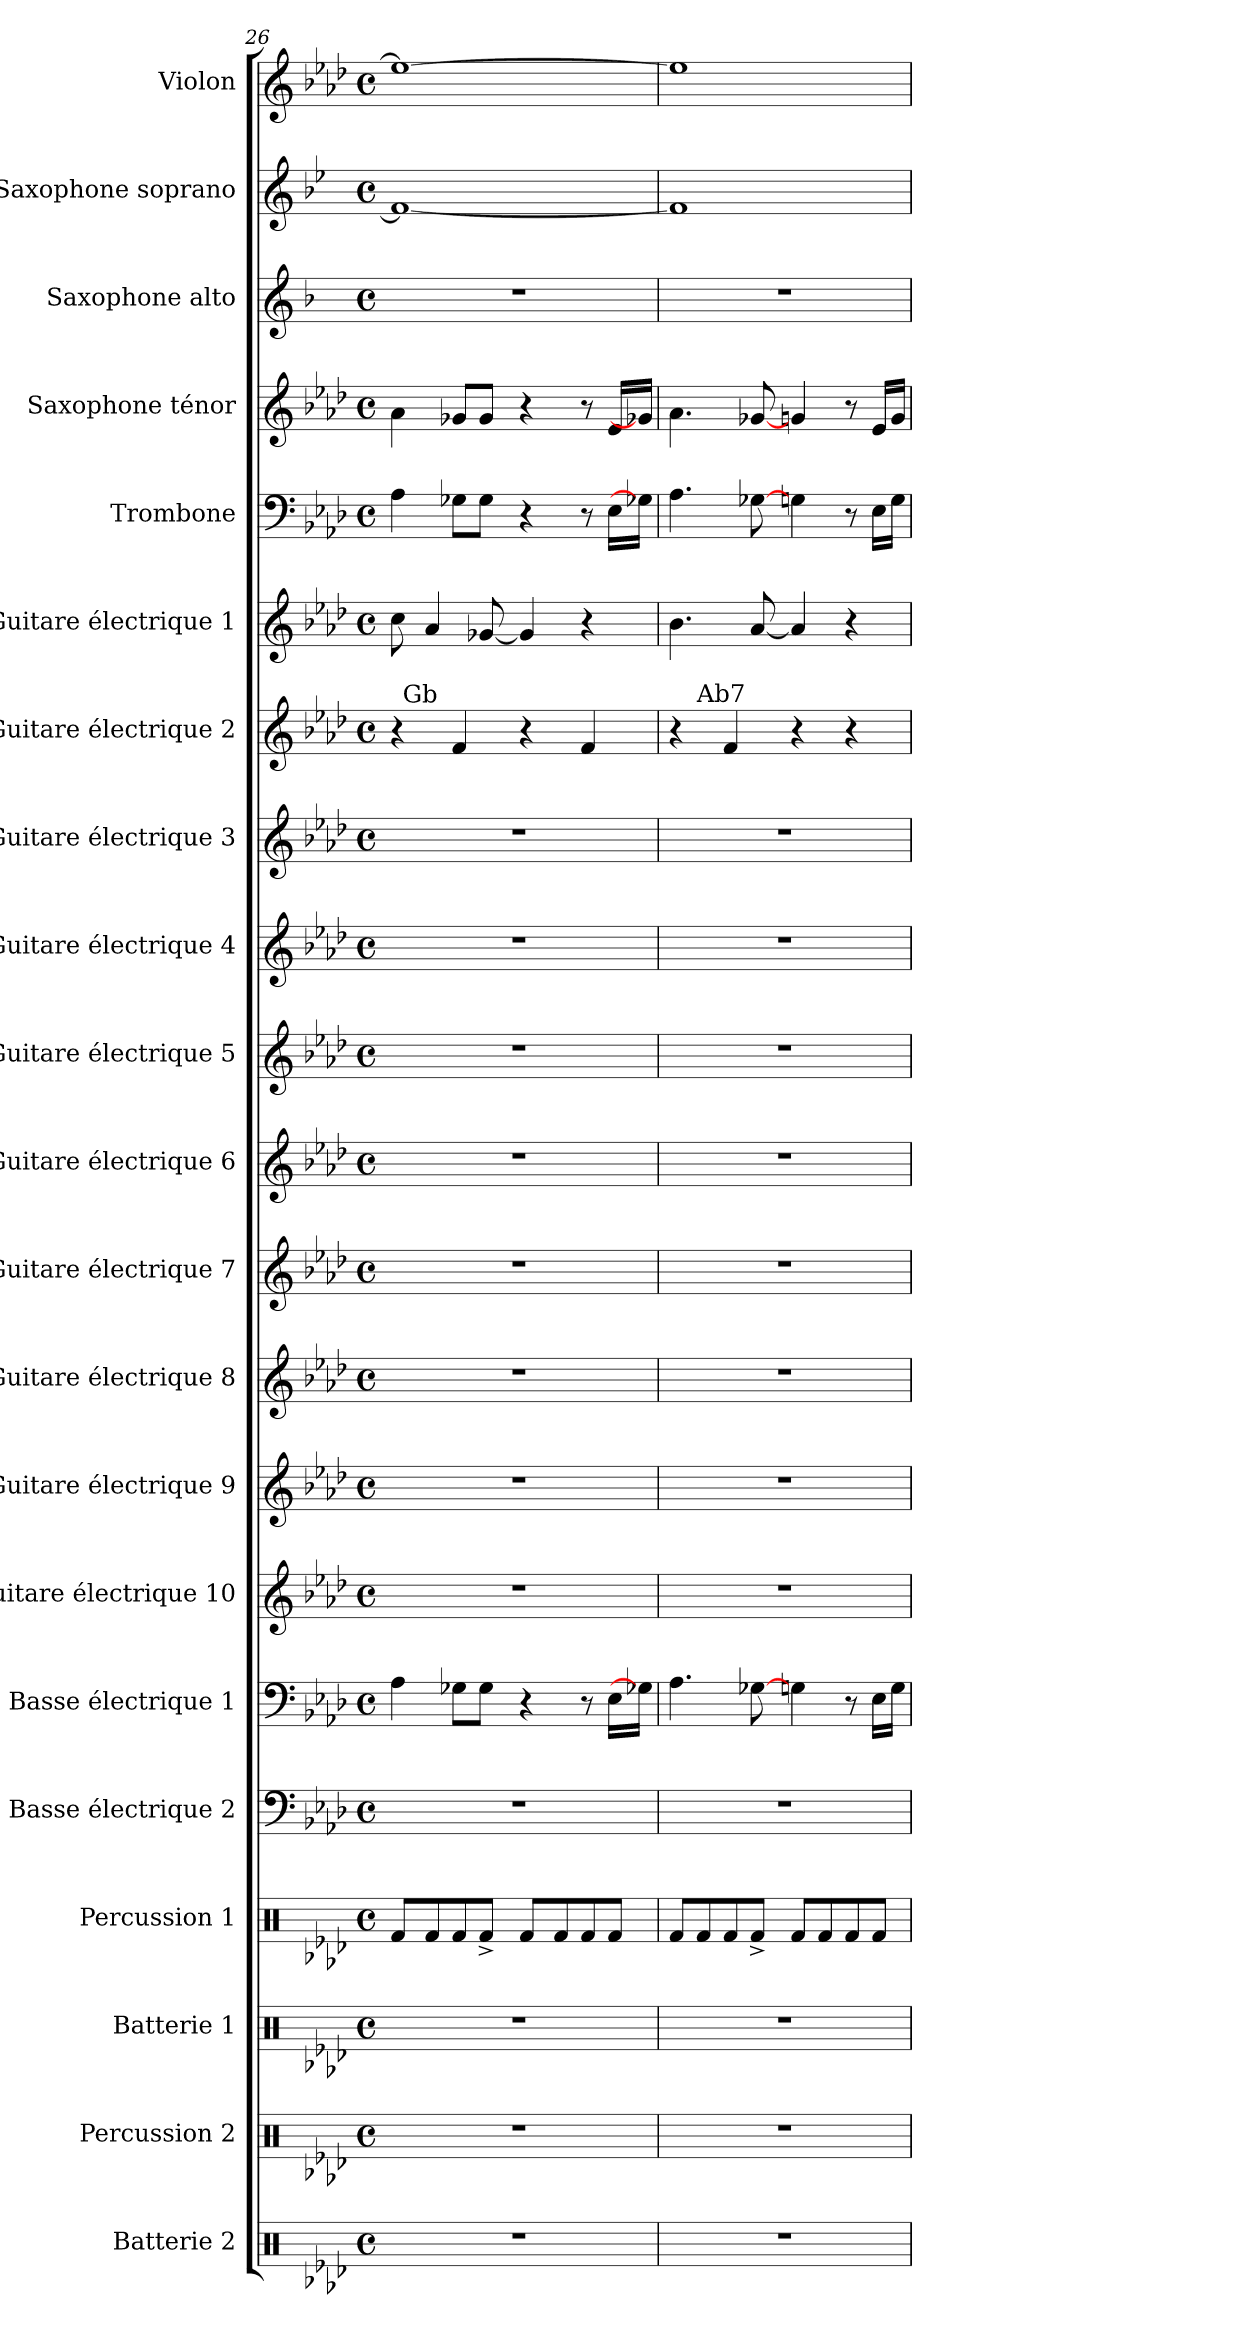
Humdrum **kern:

**kern	**kern	**kern	**kern	**kern	**kern	**kern	**kern	**kern	**kern	**kern	**kern	**kern	**kern	**kern	**kern	**kern	**kern	**kern	**kern	**kern
*part21	*part20	*part19	*part18	*part17	*part16	*part15	*part14	*part13	*part12	*part11	*part10	*part9	*part8	*part7	*part6	*part5	*part4	*part3	*part2	*part1
*staff21	*staff20	*staff19	*staff18	*staff17	*staff16	*staff15	*staff14	*staff13	*staff12	*staff11	*staff10	*staff9	*staff8	*staff7	*staff6	*staff5	*staff4	*staff3	*staff2	*staff1
*I"Batterie 2	*I"Percussion 2	*I"Batterie 1	*I"Percussion 1	*I"Basse électrique 2	*I"Basse électrique 1	*I"Guitare électrique 10	*I"Guitare électrique 9	*I"Guitare électrique 8	*I"Guitare électrique 7	*I"Guitare électrique 6	*I"Guitare électrique 5	*I"Guitare électrique 4	*I"Guitare électrique 3	*I"Guitare électrique 2	*I"Guitare électrique 1	*I"Trombone	*I"Saxophone ténor	*I"Saxophone alto	*I"Saxophone soprano	*I"Violon
*I'Batt. 2	*I'Perc. 2	*I'Batt. 1	*I'Perc. 1	*I'B.ƒ. 2	*I'B.ƒ. 1	*I'Gtr.ƒ. 10	*I'Gtr.ƒ. 9	*I'Gtr.ƒ. 8	*I'Gtr.ƒ. 7	*I'Gtr.ƒ. 6	*I'Gtr.ƒ. 5	*I'Gtr.ƒ. 4	*I'Gtr.ƒ. 3	*I'Gtr.ƒ. 2	*I'Gtr.ƒ. 1	*I'Tbn.	*I'Sx. T.	*I'Sx. A.	*I'Sx. S.	*I'Vln.
*clefX	*clefX	*clefX	*clefX	*clefF4	*clefF4	*clefG2	*clefG2	*clefG2	*clefG2	*clefG2	*clefG2	*clefG2	*clefG2	*clefG2	*clefG2	*clefF4	*clefG2	*clefG2	*clefG2	*clefG2
*	*	*	*	*ITrd7c12	*ITrd7c12	*ITrd7c12	*ITrd7c12	*ITrd7c12	*ITrd7c12	*ITrd7c12	*ITrd7c12	*ITrd7c12	*ITrd7c12	*ITrd7c12	*ITrd7c12	*	*ITrd8c14	*ITrd5c9	*ITrd1c2	*
*k[b-e-a-d-]	*k[b-e-a-d-]	*k[b-e-a-d-]	*k[b-e-a-d-]	*k[b-e-a-d-]	*k[b-e-a-d-]	*k[b-e-a-d-]	*k[b-e-a-d-]	*k[b-e-a-d-]	*k[b-e-a-d-]	*k[b-e-a-d-]	*k[b-e-a-d-]	*k[b-e-a-d-]	*k[b-e-a-d-]	*k[b-e-a-d-]	*k[b-e-a-d-]	*k[b-e-a-d-]	*k[b-e-a-d-]	*k[b-e-a-d-]	*k[b-e-a-d-]	*k[b-e-a-d-]
*A-:	*A-:	*A-:	*A-:	*A-:	*A-:	*A-:	*A-:	*A-:	*A-:	*A-:	*A-:	*A-:	*A-:	*A-:	*A-:	*A-:	*A-:	*A-:	*A-:	*A-:
*M4/4	*M4/4	*M4/4	*M4/4	*M4/4	*M4/4	*M4/4	*M4/4	*M4/4	*M4/4	*M4/4	*M4/4	*M4/4	*M4/4	*M4/4	*M4/4	*M4/4	*M4/4	*M4/4	*M4/4	*M4/4
*met(c)	*met(c)	*met(c)	*met(c)	*met(c)	*met(c)	*met(c)	*met(c)	*met(c)	*met(c)	*met(c)	*met(c)	*met(c)	*met(c)	*met(c)	*met(c)	*met(c)	*met(c)	*met(c)	*met(c)	*met(c)
=26	=26	=26	=26	=26	=26	=26	=26	=26	=26	=26	=26	=26	=26	=26	=26	=26	=26	=26	=26	=26
*	*	*	*	*	*	*	*	*	*	*	*	*	*	*^	*	*	*	*	*	*
1r	1r	1r	8Rf/L	1r	4AA-\	1r	1r	1r	1r	1r	1r	1r	1r	4r	32ryy	8c\	4A-\	4A-\	1r	1e-_	1ee-_
!	!	!	!	!	!	!	!	!	!	!	!	!	!	!	!LO:TX:a:t=Gb	!	!	!	!	!	!
.	.	.	.	.	.	.	.	.	.	.	.	.	.	.	2ryy	.	.	.	.	.	.
.	.	.	8Rf/	.	.	.	.	.	.	.	.	.	.	.	.	4A-/	.	.	.	.	.
.	.	.	8Rf/	.	8GG-X\L	.	.	.	.	.	.	.	.	4F/	.	.	8G-X\L	8G-X/L	.	.	.
.	.	.	8Rf^</J	.	8GG-\J	.	.	.	.	.	.	.	.	.	.	[8G-X/	8G-\J	8G-/J	.	.	.
.	.	.	8Rf/L	.	4r	.	.	.	.	.	.	.	.	4r	.	4G-/]	4r	4r	.	.	.
.	.	.	.	.	.	.	.	.	.	.	.	.	.	.	4...ryy	.	.	.	.	.	.
.	.	.	8Rf/	.	.	.	.	.	.	.	.	.	.	.	.	.	.	.	.	.	.
.	.	.	8Rf/	.	8r	.	.	.	.	.	.	.	.	4F/	.	4r	8r	8r	.	.	.
.	.	.	8Rf/J	.	16EE-\LL	.	.	.	.	.	.	.	.	.	.	.	16E-\LL	16E-/LL	.	.	.
.	.	.	.	.	16GG-X\JJ]	.	.	.	.	.	.	.	.	.	.	.	16G-X\JJ]	16G-X/JJ]	.	.	.
=27	=27	=27	=27	=27	=27	=27	=27	=27	=27	=27	=27	=27	=27	=27	=27	=27	=27	=27	=27	=27	=27
1r	1r	1r	8Rf/L	1r	4.AA-\	1r	1r	1r	1r	1r	1r	1r	1r	4r	8ryy	4.B-\	4.A-\	4.A-\	1r	1e-]	1ee-]
!	!	!	!	!	!	!	!	!	!	!	!	!	!	!	!LO:TX:a:t=Ab7	!	!	!	!	!	!
.	.	.	8Rf/	.	.	.	.	.	.	.	.	.	.	.	2..ryy	.	.	.	.	.	.
.	.	.	8Rf/	.	.	.	.	.	.	.	.	.	.	4F/	.	.	.	.	.	.	.
.	.	.	8Rf^</J	.	[8GG-X\	.	.	.	.	.	.	.	.	.	.	[8A-/	[8G-X\	[8G-X/	.	.	.
.	.	.	8Rf/L	.	4GG\	.	.	.	.	.	.	.	.	4r	.	4A-/]	4G\	4G/	.	.	.
.	.	.	8Rf/	.	.	.	.	.	.	.	.	.	.	.	.	.	.	.	.	.	.
.	.	.	8Rf/	.	8r	.	.	.	.	.	.	.	.	4r	.	4r	8r	8r	.	.	.
.	.	.	8Rf/J	.	16EE-\LL	.	.	.	.	.	.	.	.	.	.	.	16E-\LL	16E-/LL	.	.	.
.	.	.	.	.	16GG\JJ	.	.	.	.	.	.	.	.	.	.	.	16G\JJ	16G/JJ	.	.	.
*	*	*	*	*	*	*	*	*	*	*	*	*	*	*v	*v	*	*	*	*	*	*
=	=	=	=	=	=	=	=	=	=	=	=	=	=	=	=	=	=	=	=	=
*-	*-	*-	*-	*-	*-	*-	*-	*-	*-	*-	*-	*-	*-	*-	*-	*-	*-	*-	*-	*-
